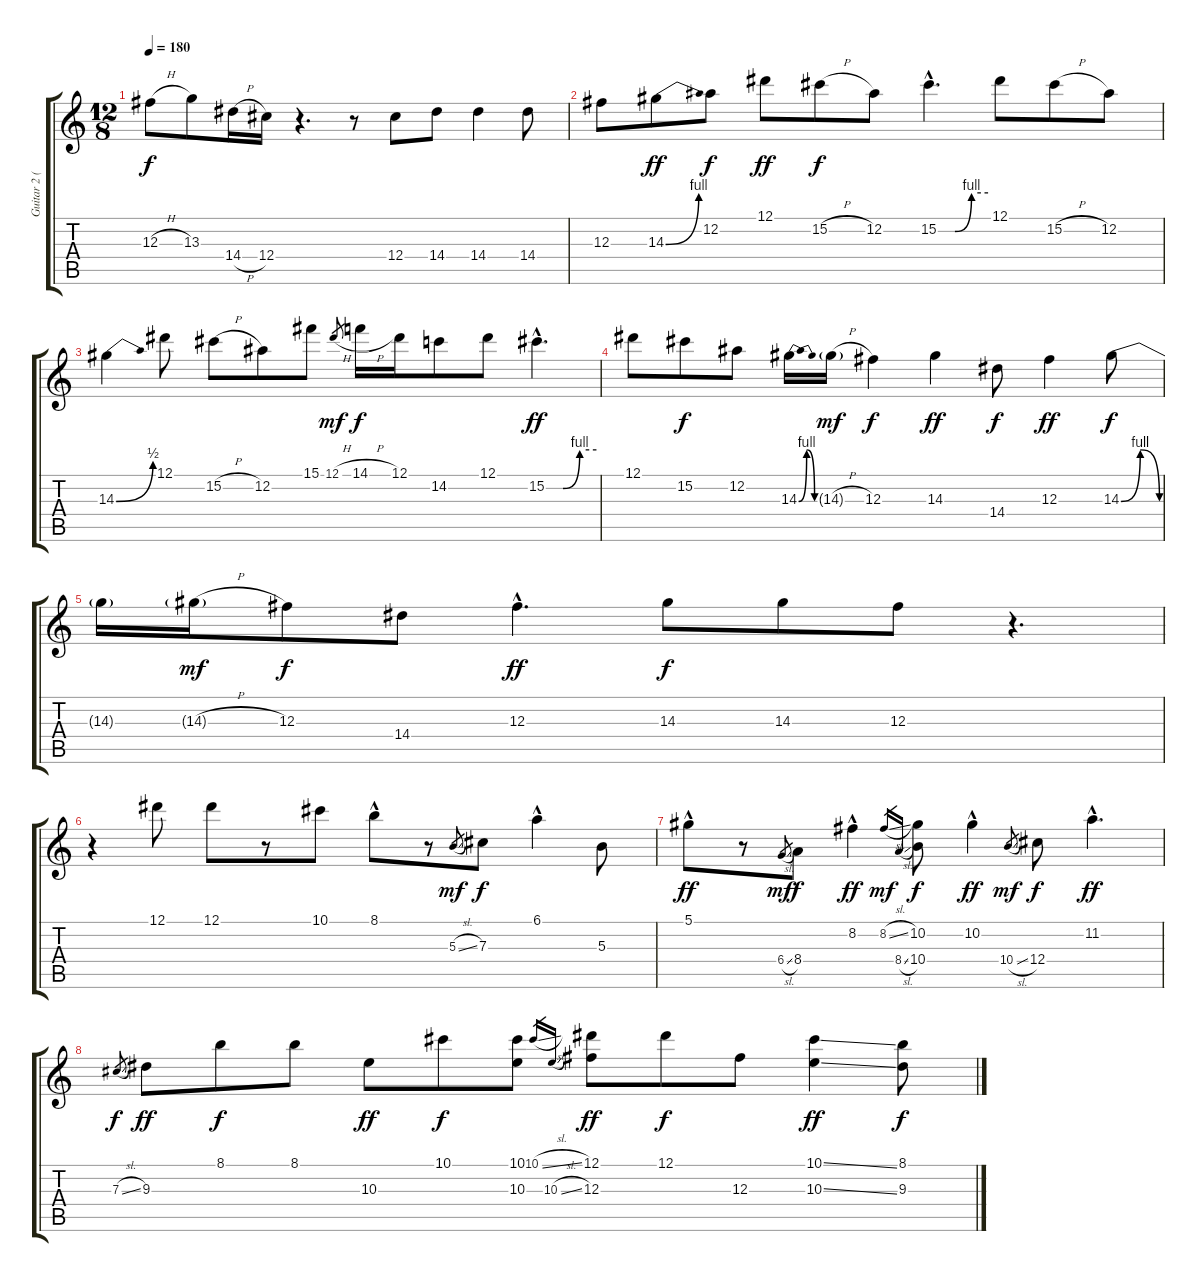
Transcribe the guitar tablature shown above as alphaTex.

\track ("Guitar 2 (Larry Lee)" "Guitar 2 (") {instrument overdrivenguitar}
\staff {score tabs}
\tuning (Eb4 Bb3 Gb3 Db3 Ab2 Eb2) {hide}
\ts (12 8)
\tempo 180
\clef g2
\ks c
12.3{h}.8{dy f} 13.3.8 14.4{h}.16 12.4.16 r.4{d} r.8 12.4.8 14.4.8 14.4.4 14.4.8 |
12.3.8 14.3{be (bend 0 0 60 4)}.8{dy ff} 12.2.8{dy f} 12.1.8{dy ff} 15.2{h}.8{dy f} 12.2.8 15.2{be (custom 0 0 20 0 40 4 60 4) hac}.4{d} 12.1.8 15.2{h}.8 12.2.8 |
14.3{be (bend 0 0 60 2)}.4 12.1.8 15.2{h}.8 12.2.8 15.1.8 12.1{h}.8{gr dy mf} 14.1{h}.16{dy f} 12.1.16 14.2.8 12.1.8 15.2{be (custom 0 0 20 0 40 4 60 4) hac}.4{d dy ff} |
12.1.8 15.2.8{dy f} 12.2.8 14.3{be (bendrelease 0 0 15 4 30 4 60 0)}.16 14.3{h g}.16{dy mf} 12.3.4{dy f} 14.3.4{dy ff} 14.4.8{dy f} 12.3.4{dy ff} 14.3{be (bendrelease 0 0 15 4 30 4 60 0)}.8{dy f} |
14.3{t}.16 14.3{h g}.16{dy mf} 12.3.8{dy f} 14.4.8 12.3{hac}.4{d dy ff} 14.3.8{dy f} 14.3.8 12.3.8 r.4{d} |
r.4 12.1.8 12.1.8 r.8 10.1.8 8.1{hac}.8 r.8 5.3{sl}.8{gr dy mf} 7.3.8{dy f} 6.1{hac}.4 5.3.8 |
5.1{hac}.8{dy ff} r.8 6.4{sl}.8{gr dy mf} 8.4.8{dy f} 8.2{hac}.4{dy ff} 8.2{sl}.16{gr dy mf} 8.4{sl}.16{gr} (10.2 10.4).8{dy f} 10.2{hac}.4{dy ff} 10.4{sl}.8{gr dy mf} 12.4.8{dy f} 11.2{hac}.4{d dy ff} |
7.3{sl}.8{gr dy f} 9.3.8{dy ff} 8.1.8{dy f} 8.1.8 10.3.8{dy ff} 10.1.8{dy f} (10.1 10.3).8 10.1{sl}.16{gr} 10.3{sl}.16{gr} (12.1 12.3).8{dy ff} 12.1.8{dy f} 12.3.8 (10.1{ss} 10.3{ss}).4{dy ff} (8.1 9.3).8{dy f}
